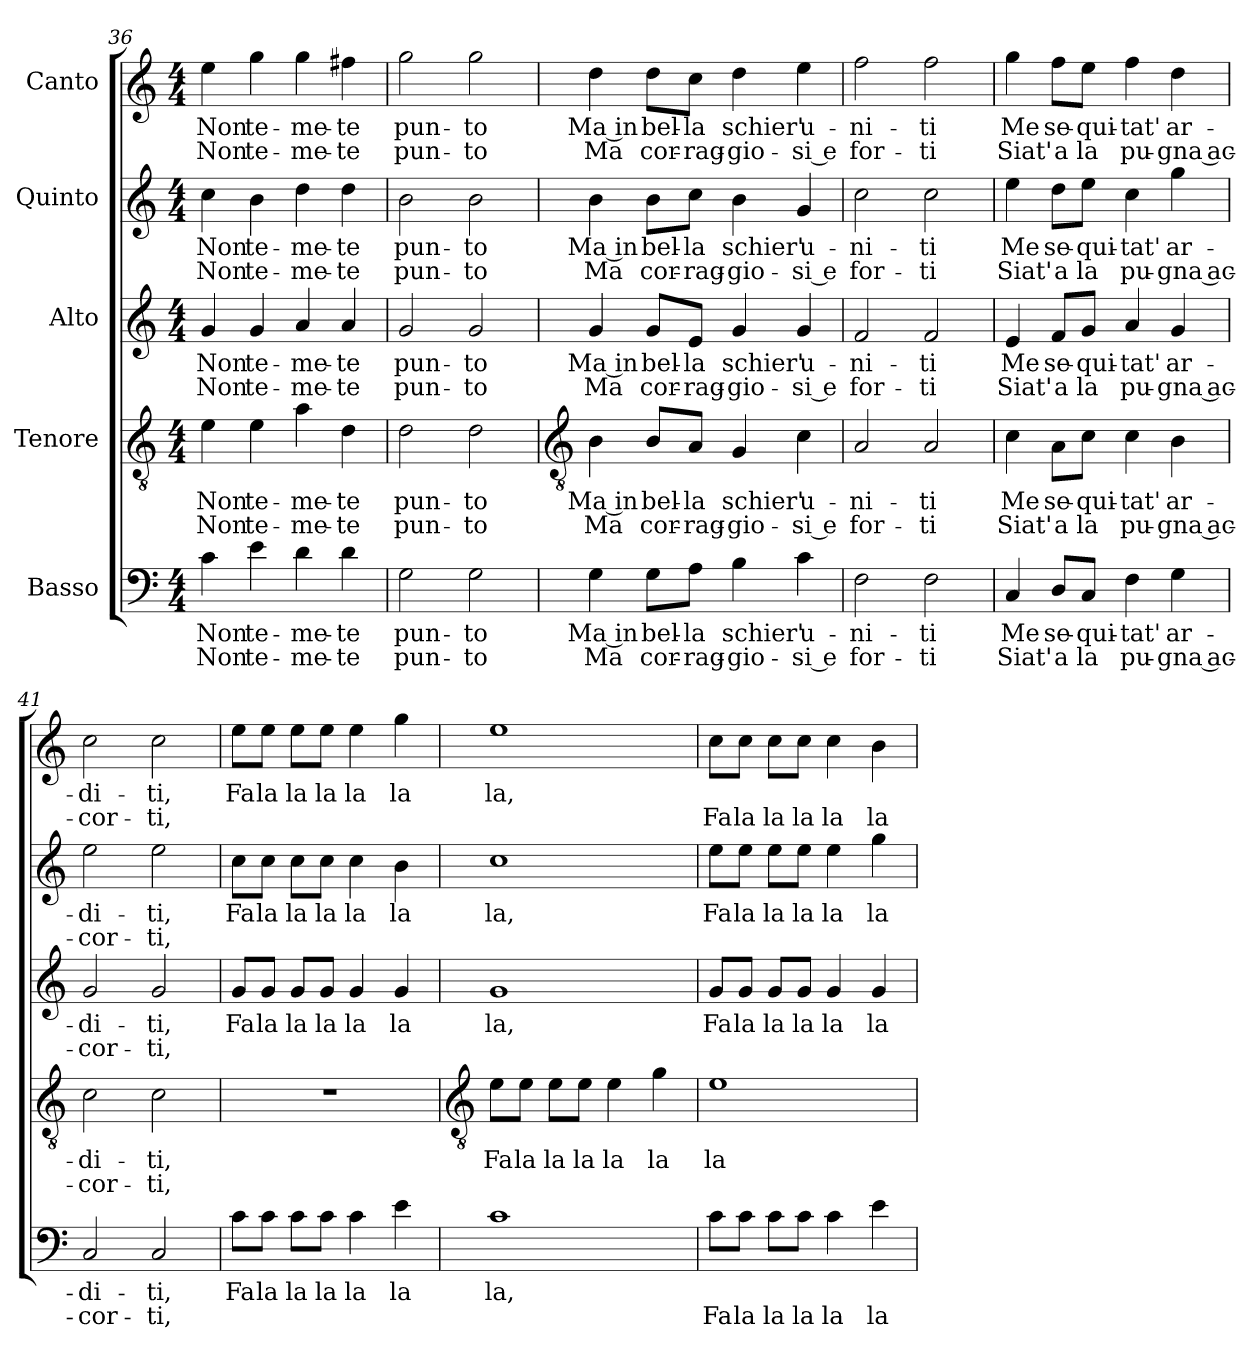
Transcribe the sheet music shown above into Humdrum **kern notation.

**kern	**text	**text	**kern	**text	**text	**kern	**text	**text	**kern	**text	**text	**kern	**text	**text
*part5	*part5	*part5	*part4	*part4	*part4	*part3	*part3	*part3	*part2	*part2	*part2	*part1	*part1	*part1
*staff5	*staff5	*staff5	*staff4	*staff4	*staff4	*staff3	*staff3	*staff3	*staff2	*staff2	*staff2	*staff1	*staff1	*staff1
*I"Basso	*	*	*I"Tenore	*	*	*I"Alto	*	*	*I"Quinto	*	*	*I"Canto	*	*
*clefF4	*	*	*clefGv2	*	*	*clefG2	*	*	*clefG2	*	*	*clefG2	*	*
*	*	*	*ITrd7c12	*	*	*	*	*	*	*	*	*	*	*
*k[]	*	*	*k[]	*	*	*k[]	*	*	*k[]	*	*	*k[]	*	*
*C:	*	*	*C:	*	*	*C:	*	*	*C:	*	*	*C:	*	*
*M4/4	*	*	*M4/4	*	*	*M4/4	*	*	*M4/4	*	*	*M4/4	*	*
=36	=36	=36	=36	=36	=36	=36	=36	=36	=36	=36	=36	=36	=36	=36
!	!LO:LY:b	!LO:LY:b	!	!LO:LY:b	!LO:LY:b	!	!LO:LY:b	!LO:LY:b	!	!LO:LY:b	!LO:LY:b	!	!LO:LY:b	!LO:LY:b
4c	Non	Non	4E	Non	Non	4g	Non	Non	4cc	Non	Non	4ee	Non	Non
!	!LO:LY:b	!LO:LY:b	!	!LO:LY:b	!LO:LY:b	!	!LO:LY:b	!LO:LY:b	!	!LO:LY:b	!LO:LY:b	!	!LO:LY:b	!LO:LY:b
4e	te-	-te-	4E	te-	-te-	4g	te-	-te-	4b	te-	-te-	4gg	te-	-te-
!	!LO:LY:b	!LO:LY:b	!	!LO:LY:b	!LO:LY:b	!	!LO:LY:b	!LO:LY:b	!	!LO:LY:b	!LO:LY:b	!	!LO:LY:b	!LO:LY:b
4d	-me-	-me-	4A	-me-	-me-	4a	-me-	-me-	4dd	-me-	-me-	4gg	-me-	-me-
!	!LO:LY:b	!LO:LY:b	!	!LO:LY:b	!LO:LY:b	!	!LO:LY:b	!LO:LY:b	!	!LO:LY:b	!LO:LY:b	!	!LO:LY:b	!LO:LY:b
4d	-te	te	4D	-te	te	4a	-te	te	4dd	-te	te	4ff#X	-te	te
=37	=37	=37	=37	=37	=37	=37	=37	=37	=37	=37	=37	=37	=37	=37
!	!LO:LY:b	!LO:LY:b	!	!LO:LY:b	!LO:LY:b	!	!LO:LY:b	!LO:LY:b	!	!LO:LY:b	!LO:LY:b	!	!LO:LY:b	!LO:LY:b
2G	pun-	-pun-	2D	pun-	-pun-	2g	pun-	-pun-	2b	pun-	-pun-	2gg	pun-	-pun-
!	!LO:LY:b	!LO:LY:b	!	!LO:LY:b	!LO:LY:b	!	!LO:LY:b	!LO:LY:b	!	!LO:LY:b	!LO:LY:b	!	!LO:LY:b	!LO:LY:b
2G	-to	to	2D	-to	to	2g	-to	to	2b	-to	to	2gg	-to	to
!!LO:LB:g=z
=38	=38	=38	=38	=38	=38	=38	=38	=38	=38	=38	=38	=38	=38	=38
*	*	*	*clefGv2	*	*	*	*	*	*	*	*	*	*	*
!	!LO:LY:b	!LO:LY:b	!	!LO:LY:b	!LO:LY:b	!	!LO:LY:b	!LO:LY:b	!	!LO:LY:b	!LO:LY:b	!	!LO:LY:b	!LO:LY:b
4G	Ma in	Ma	4BB	Ma in	Ma	4g	Ma in	Ma	4b	Ma in	Ma	4dd	Ma in	Ma
!	!LO:LY:b	!LO:LY:b	!	!LO:LY:b	!LO:LY:b	!	!LO:LY:b	!LO:LY:b	!	!LO:LY:b	!LO:LY:b	!	!LO:LY:b	!LO:LY:b
8G\L	bel-	-cor-	8BB/L	bel-	-cor-	8g/L	bel-	-cor-	8b\L	bel-	-cor-	8dd\L	bel-	-cor-
!	!LO:LY:b	!LO:LY:b	!	!LO:LY:b	!LO:LY:b	!	!LO:LY:b	!LO:LY:b	!	!LO:LY:b	!LO:LY:b	!	!LO:LY:b	!LO:LY:b
8A\J	-la	rag-	8AA/J	-la	rag-	8e/J	-la	rag-	8cc\J	-la	rag-	8cc\J	-la	rag-
!	!LO:LY:b	!LO:LY:b	!	!LO:LY:b	!LO:LY:b	!	!LO:LY:b	!LO:LY:b	!	!LO:LY:b	!LO:LY:b	!	!LO:LY:b	!LO:LY:b
4B	-schier'	gio-	4GG	-schier'	gio-	4g	-schier'	gio-	4b	-schier'	gio-	4dd	-schier'	gio-
!	!LO:LY:b	!LO:LY:b	!	!LO:LY:b	!LO:LY:b	!	!LO:LY:b	!LO:LY:b	!	!LO:LY:b	!LO:LY:b	!	!LO:LY:b	!LO:LY:b
4c	-u-	-si e	4C	-u-	-si e	4g	-u-	-si e	4g	-u-	-si e	4ee	-u-	-si e
=39	=39	=39	=39	=39	=39	=39	=39	=39	=39	=39	=39	=39	=39	=39
!	!LO:LY:b	!LO:LY:b	!	!LO:LY:b	!LO:LY:b	!	!LO:LY:b	!LO:LY:b	!	!LO:LY:b	!LO:LY:b	!	!LO:LY:b	!LO:LY:b
2F	ni-	-for-	2AA	ni-	-for-	2f	ni-	-for-	2cc	ni-	-for-	2ff	ni-	-for-
!	!LO:LY:b	!LO:LY:b	!	!LO:LY:b	!LO:LY:b	!	!LO:LY:b	!LO:LY:b	!	!LO:LY:b	!LO:LY:b	!	!LO:LY:b	!LO:LY:b
2F	-ti	ti	2AA	-ti	ti	2f	-ti	ti	2cc	-ti	ti	2ff	-ti	ti
=40	=40	=40	=40	=40	=40	=40	=40	=40	=40	=40	=40	=40	=40	=40
!	!LO:LY:b	!LO:LY:b	!	!LO:LY:b	!LO:LY:b	!	!LO:LY:b	!LO:LY:b	!	!LO:LY:b	!LO:LY:b	!	!LO:LY:b	!LO:LY:b
4C	Me	Siat'	4C	Me	Siat'	4e	Me	Siat'	4ee	Me	Siat'	4gg	Me	Siat'
!	!LO:LY:b	!LO:LY:b	!	!LO:LY:b	!LO:LY:b	!	!LO:LY:b	!LO:LY:b	!	!LO:LY:b	!LO:LY:b	!	!LO:LY:b	!LO:LY:b
8D/L	se-	-a	8AA\L	se-	-a	8f/L	se-	-a	8dd\L	se-	-a	8ff\L	se-	-a
!	!LO:LY:b	!LO:LY:b	!	!LO:LY:b	!LO:LY:b	!	!LO:LY:b	!LO:LY:b	!	!LO:LY:b	!LO:LY:b	!	!LO:LY:b	!LO:LY:b
8C/J	qui-	-la	8C\J	qui-	-la	8g/J	qui-	-la	8ee\J	qui-	-la	8ee\J	qui-	-la
!	!LO:LY:b	!LO:LY:b	!	!LO:LY:b	!LO:LY:b	!	!LO:LY:b	!LO:LY:b	!	!LO:LY:b	!LO:LY:b	!	!LO:LY:b	!LO:LY:b
4F	tat'	pu-	4C	tat'	pu-	4a	tat'	pu-	4cc	tat'	pu-	4ff	tat'	pu-
!	!LO:LY:b	!LO:LY:b	!	!LO:LY:b	!LO:LY:b	!	!LO:LY:b	!LO:LY:b	!	!LO:LY:b	!LO:LY:b	!	!LO:LY:b	!LO:LY:b
4G	-ar-	-gna ac-	4BB	-ar-	-gna ac-	4g	-ar-	-gna ac-	4gg	-ar-	-gna ac-	4dd	-ar-	-gna ac-
=41	=41	=41	=41	=41	=41	=41	=41	=41	=41	=41	=41	=41	=41	=41
!	!LO:LY:b	!LO:LY:b	!	!LO:LY:b	!LO:LY:b	!	!LO:LY:b	!LO:LY:b	!	!LO:LY:b	!LO:LY:b	!	!LO:LY:b	!LO:LY:b
2C	-di-	-cor-	2C	-di-	-cor-	2g	-di-	-cor-	2ee	-di-	-cor-	2cc	-di-	-cor-
!	!LO:LY:b	!LO:LY:b	!	!LO:LY:b	!LO:LY:b	!	!LO:LY:b	!LO:LY:b	!	!LO:LY:b	!LO:LY:b	!	!LO:LY:b	!LO:LY:b
2C	-ti,	ti,	2C	-ti,	ti,	2g	-ti,	ti,	2ee	-ti,	ti,	2cc	-ti,	ti,
=42	=42	=42	=42	=42	=42	=42	=42	=42	=42	=42	=42	=42	=42	=42
!	!LO:LY:b	!	!	!	!	!	!LO:LY:b	!	!	!LO:LY:b	!	!	!LO:LY:b	!
8c\L	Fa	.	1r	.	.	8g/L	Fa	.	8cc\L	Fa	.	8ee\L	Fa	.
!	!LO:LY:b	!	!	!	!	!	!LO:LY:b	!	!	!LO:LY:b	!	!	!LO:LY:b	!
8c\J	la	.	.	.	.	8g/J	la	.	8cc\J	la	.	8ee\J	la	.
!	!LO:LY:b	!	!	!	!	!	!LO:LY:b	!	!	!LO:LY:b	!	!	!LO:LY:b	!
8c\L	la	.	.	.	.	8g/L	la	.	8cc\L	la	.	8ee\L	la	.
!	!LO:LY:b	!	!	!	!	!	!LO:LY:b	!	!	!LO:LY:b	!	!	!LO:LY:b	!
8c\J	la	.	.	.	.	8g/J	la	.	8cc\J	la	.	8ee\J	la	.
!	!LO:LY:b	!	!	!	!	!	!LO:LY:b	!	!	!LO:LY:b	!	!	!LO:LY:b	!
4c	la	.	.	.	.	4g	la	.	4cc	la	.	4ee	la	.
!	!LO:LY:b	!	!	!	!	!	!LO:LY:b	!	!	!LO:LY:b	!	!	!LO:LY:b	!
4e	la	.	.	.	.	4g	la	.	4b	la	.	4gg	la	.
!!LO:LB:g=z
=43	=43	=43	=43	=43	=43	=43	=43	=43	=43	=43	=43	=43	=43	=43
*	*	*	*clefGv2	*	*	*	*	*	*	*	*	*	*	*
!	!LO:LY:b	!	!	!LO:LY:b	!	!	!LO:LY:b	!	!	!LO:LY:b	!	!	!LO:LY:b	!
1c	la,	.	8E\L	Fa	.	1g	la,	.	1cc	la,	.	1ee	la,	.
!	!	!	!	!LO:LY:b	!	!	!	!	!	!	!	!	!	!
.	.	.	8E\J	la	.	.	.	.	.	.	.	.	.	.
!	!	!	!	!LO:LY:b	!	!	!	!	!	!	!	!	!	!
.	.	.	8E\L	la	.	.	.	.	.	.	.	.	.	.
!	!	!	!	!LO:LY:b	!	!	!	!	!	!	!	!	!	!
.	.	.	8E\J	la	.	.	.	.	.	.	.	.	.	.
!	!	!	!	!LO:LY:b	!	!	!	!	!	!	!	!	!	!
.	.	.	4E	la	.	.	.	.	.	.	.	.	.	.
!	!	!	!	!LO:LY:b	!	!	!	!	!	!	!	!	!	!
.	.	.	4G	la	.	.	.	.	.	.	.	.	.	.
=44	=44	=44	=44	=44	=44	=44	=44	=44	=44	=44	=44	=44	=44	=44
!	!	!LO:LY:b	!	!LO:LY:b	!	!	!LO:LY:b	!	!	!LO:LY:b	!	!	!	!LO:LY:b
8c\L	.	Fa	1E	la	.	8g/L	Fa	.	8ee\L	Fa	.	8cc\L	.	Fa
!	!	!LO:LY:b	!	!	!	!	!LO:LY:b	!	!	!LO:LY:b	!	!	!	!LO:LY:b
8c\J	.	la	.	.	.	8g/J	la	.	8ee\J	la	.	8cc\J	.	la
!	!	!LO:LY:b	!	!	!	!	!LO:LY:b	!	!	!LO:LY:b	!	!	!	!LO:LY:b
8c\L	.	la	.	.	.	8g/L	la	.	8ee\L	la	.	8cc\L	.	la
!	!	!LO:LY:b	!	!	!	!	!LO:LY:b	!	!	!LO:LY:b	!	!	!	!LO:LY:b
8c\J	.	la	.	.	.	8g/J	la	.	8ee\J	la	.	8cc\J	.	la
!	!	!LO:LY:b	!	!	!	!	!LO:LY:b	!	!	!LO:LY:b	!	!	!	!LO:LY:b
4c	.	la	.	.	.	4g	la	.	4ee	la	.	4cc	.	la
!	!	!LO:LY:b	!	!	!	!	!LO:LY:b	!	!	!LO:LY:b	!	!	!	!LO:LY:b
4e	.	la	.	.	.	4g	la	.	4gg	la	.	4b	.	la
=	=	=	=	=	=	=	=	=	=	=	=	=	=	=
*-	*-	*-	*-	*-	*-	*-	*-	*-	*-	*-	*-	*-	*-	*-
